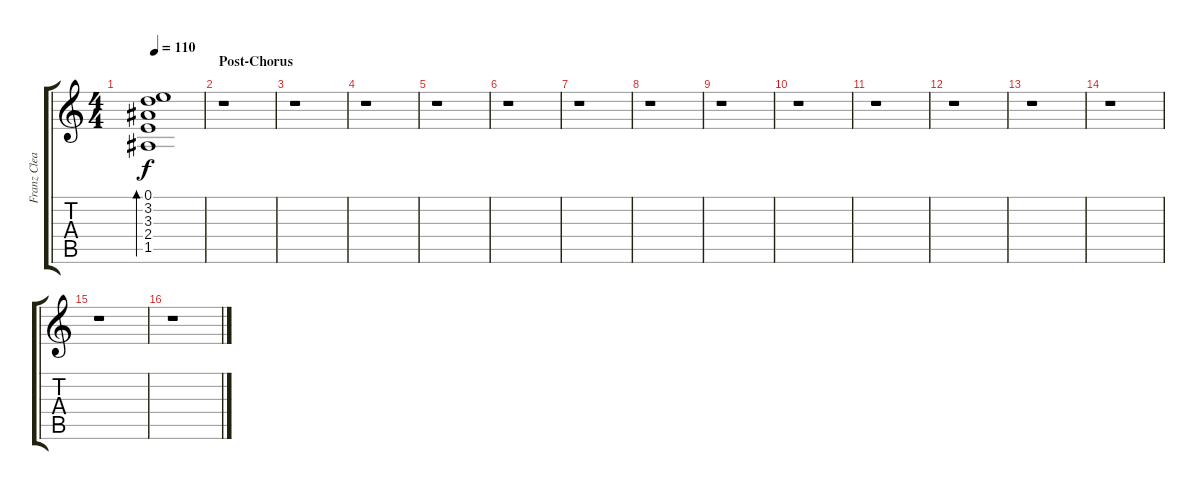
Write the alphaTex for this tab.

\track ("Franz Clean" "Franz Clea") {instrument electricguitarjazz}
\staff {score tabs}
\tuning (E4 B3 G3 D3 A2 D2) {hide}
\ts (4 4)
\tempo 110
\clef g2
\ks c
(0.1 3.2 3.3 2.4 1.5).1{bd 240 dy f} |
\section ("" "Post-Chorus")
r.1 |
r.1 |
r.1 |
r.1 |
r.1 |
r.1 |
r.1 |
r.1 |
r.1 |
r.1 |
r.1 |
r.1 |
r.1 |
r.1 |
r.1
